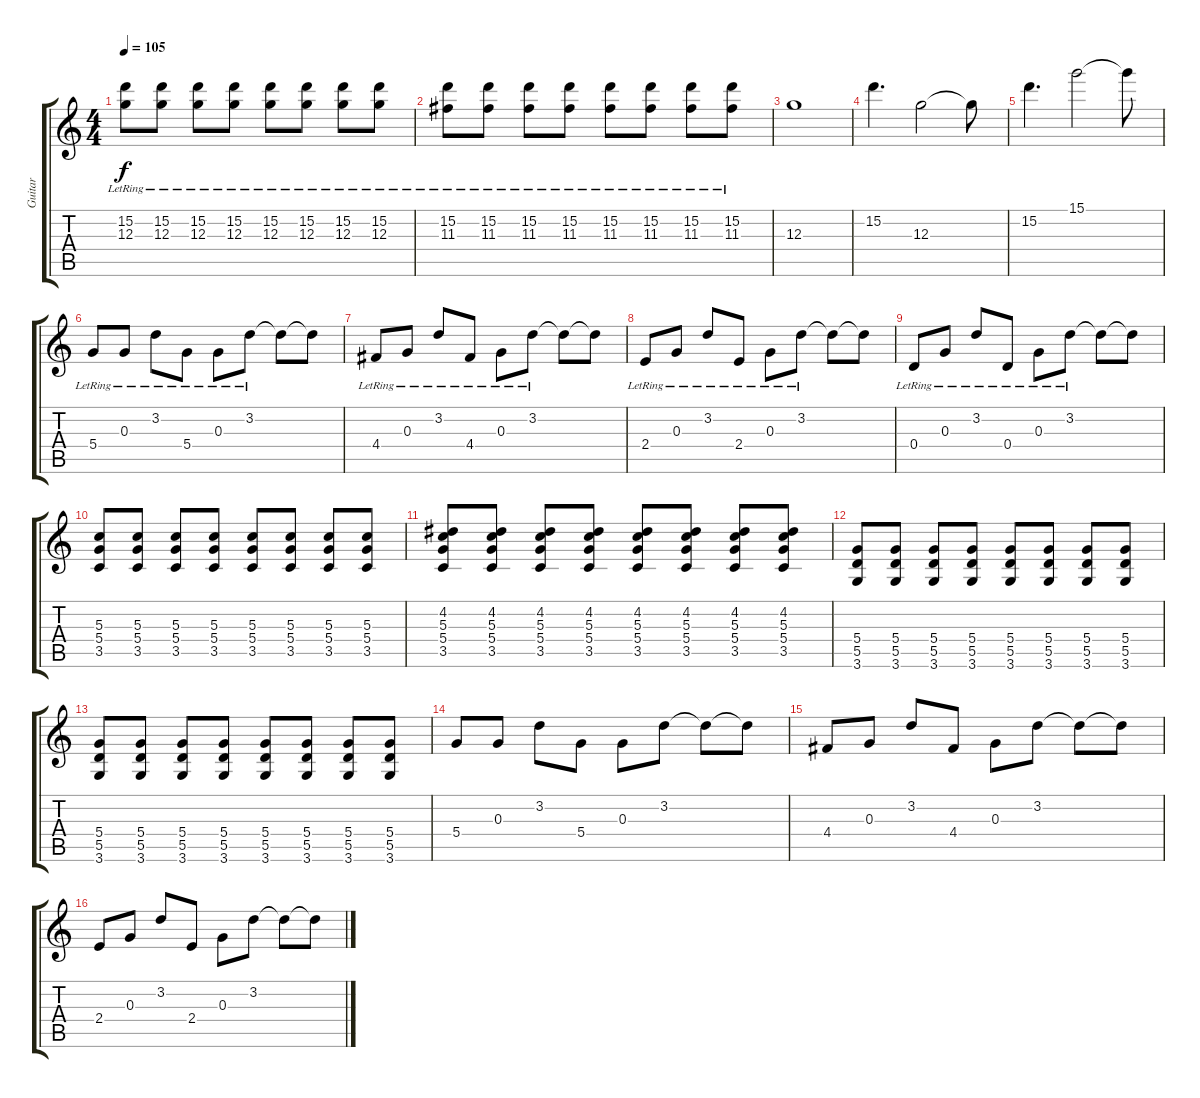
\track ("Guitar" "Guitar") {instrument distortionguitar}
\staff {score tabs}
\tuning (E4 B3 G3 D3 A2 E2) {hide}
\ts (4 4)
\tempo 105
\clef g2
\ks c
(15.2{lr} 12.3{lr}).8{dy f} (15.2{lr} 12.3{lr}).8 (15.2{lr} 12.3{lr}).8 (15.2{lr} 12.3{lr}).8 (15.2{lr} 12.3{lr}).8 (15.2{lr} 12.3{lr}).8 (15.2{lr} 12.3{lr}).8 (15.2{lr} 12.3{lr}).8 |
(15.2{lr} 11.3{lr}).8 (15.2{lr} 11.3{lr}).8 (15.2{lr} 11.3{lr}).8 (15.2{lr} 11.3{lr}).8 (15.2{lr} 11.3{lr}).8 (15.2{lr} 11.3{lr}).8 (15.2{lr} 11.3{lr}).8 (15.2{lr} 11.3{lr}).8 |
12.3.1 |
15.2.4{d} 12.3.2 12.3{t}.8 |
15.2.4{d} 15.1.2 15.1{t}.8 |
5.4{lr}.8{instrument acousticguitarsteel} 0.3{lr}.8 3.2{lr}.8 5.4{lr}.8 0.3{lr}.8 3.2{lr}.8 3.2{t}.8 3.2{t}.8 |
4.4{lr}.8 0.3{lr}.8 3.2{lr}.8 4.4{lr}.8 0.3{lr}.8 3.2{lr}.8 3.2{t}.8 3.2{t}.8 |
2.4{lr}.8 0.3{lr}.8 3.2{lr}.8 2.4{lr}.8 0.3{lr}.8 3.2{lr}.8 3.2{t}.8 3.2{t}.8 |
0.4{lr}.8 0.3{lr}.8 3.2{lr}.8 0.4{lr}.8 0.3{lr}.8 3.2{lr}.8 3.2{t}.8 3.2{t}.8 |
(5.3 5.4 3.5).8{instrument distortionguitar} (5.3 5.4 3.5).8 (5.3 5.4 3.5).8 (5.3 5.4 3.5).8 (5.3 5.4 3.5).8 (5.3 5.4 3.5).8 (5.3 5.4 3.5).8 (5.3 5.4 3.5).8 |
(4.2 5.3 5.4 3.5).8 (4.2 5.3 5.4 3.5).8 (4.2 5.3 5.4 3.5).8 (4.2 5.3 5.4 3.5).8 (4.2 5.3 5.4 3.5).8 (4.2 5.3 5.4 3.5).8 (4.2 5.3 5.4 3.5).8 (4.2 5.3 5.4 3.5).8 |
(5.4 5.5 3.6).8 (5.4 5.5 3.6).8 (5.4 5.5 3.6).8 (5.4 5.5 3.6).8 (5.4 5.5 3.6).8 (5.4 5.5 3.6).8 (5.4 5.5 3.6).8 (5.4 5.5 3.6).8 |
(5.4 5.5 3.6).8 (5.4 5.5 3.6).8 (5.4 5.5 3.6).8 (5.4 5.5 3.6).8 (5.4 5.5 3.6).8 (5.4 5.5 3.6).8 (5.4 5.5 3.6).8 (5.4 5.5 3.6).8 |
5.4.8 0.3.8 3.2.8 5.4.8 0.3.8 3.2.8 3.2{t}.8 3.2{t}.8 |
4.4.8 0.3.8 3.2.8 4.4.8 0.3.8 3.2.8 3.2{t}.8 3.2{t}.8 |
2.4.8 0.3.8 3.2.8 2.4.8 0.3.8 3.2.8 3.2{t}.8 3.2{t}.8
